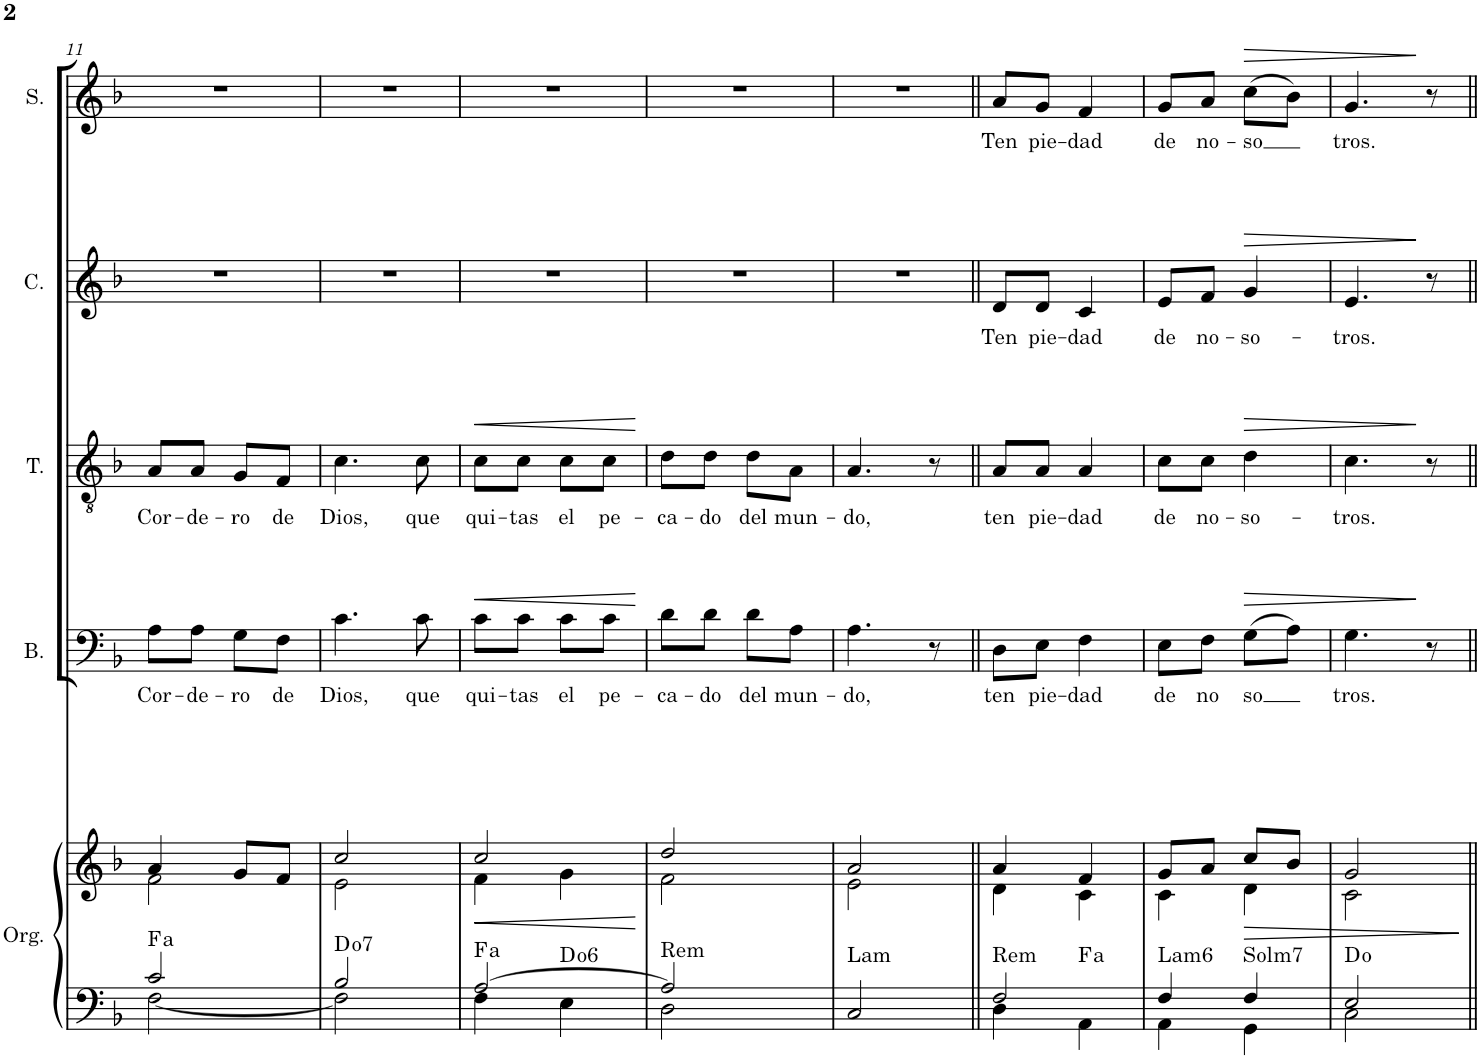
**kern	**kern	**dynam	**harte	**kern	**text	**dynam	**kern	**text	**dynam	**kern	**text	**dynam	**kern	**text	**dynam
*part5	*part5	*part5	*part5	*part4	*part4	*part4	*part3	*part3	*part3	*part2	*part2	*part2	*part1	*part1	*part1
*staff6	*staff5	*staff5/6	*	*staff4	*staff4	*staff4	*staff3	*staff3	*staff3	*staff2	*staff2	*staff2	*staff1	*staff1	*staff1
*I"Órgano	*	*	*	*I"Bajo	*	*	*I"Tenor	*	*	*I"Contralto	*	*	*I"Soprano	*	*
*	*	*	*	*I'B.	*	*	*I'T.	*	*	*I'C.	*	*	*I'S.	*	*
!!LO:PB:g=z
*clefF4	*clefG2	*	*	*clefF4	*	*	*clefGv2	*	*	*clefG2	*	*	*clefG2	*	*
*k[b-]	*k[b-]	*	*	*k[b-]	*	*	*k[b-]	*	*	*k[b-]	*	*	*k[b-]	*	*
*M2/4	*M2/4	*	*	*M2/4	*	*	*M2/4	*	*	*M2/4	*	*	*M2/4	*	*
=11	=11	=11	=11	=11	=11	=11	=11	=11	=11	=11	=11	=11	=11	=11	=11
*^	*^	*	*	*	*	*	*	*	*	*	*	*	*	*	*
!	!	!	!	!	!LO:H:kt=a	!	!LO:LY:b	!	!	!LO:LY:b	!	!	!	!	!	!	!
2c/	[2F\	4a/	2f\	.	.	8A\L	Cor-	.	8A/L	Cor-	.	2r	.	.	2r	.	.
!	!	!	!	!	!	!	!LO:LY:b	!	!	!LO:LY:b	!	!	!	!	!	!	!
.	.	.	.	.	.	8A\J	-de-	.	8A/J	-de-	.	.	.	.	.	.	.
!	!	!	!	!	!	!	!LO:LY:b	!	!	!LO:LY:b	!	!	!	!	!	!	!
.	.	8g/L	.	.	.	8G\L	-ro	.	8G/L	-ro	.	.	.	.	.	.	.
!	!	!	!	!	!	!	!LO:LY:b	!	!	!LO:LY:b	!	!	!	!	!	!	!
.	.	8f/J	.	.	.	8F\J	de	.	8F/J	de	.	.	.	.	.	.	.
=12	=12	=12	=12	=12	=12	=12	=12	=12	=12	=12	=12	=12	=12	=12	=12	=12	=12
!	!	!	!	!	!LO:H:kt=7	!	!LO:LY:b	!	!	!LO:LY:b	!	!	!	!	!	!	!
2B-/	2F\]	2cc/	2e\	.	D:dim7	4.c\	Dios,	.	4.c\	Dios,	.	2r	.	.	2r	.	.
!	!	!	!	!	!	!	!LO:LY:b	!	!	!LO:LY:b	!	!	!	!	!	!	!
.	.	.	.	.	.	8c\	que	.	8c\	que	.	.	.	.	.	.	.
=13	=13	=13	=13	=13	=13	=13	=13	=13	=13	=13	=13	=13	=13	=13	=13	=13	=13
!	!	!	!	!LO:HP:b	!LO:H:kt=a	!	!LO:LY:b	!LO:HP:b	!	!LO:LY:b	!LO:HP:b	!	!	!	!	!	!
[2A/	4F\	2cc/	4f\	<	.	8c\L	qui-	<	8c\L	qui-	<	2r	.	.	2r	.	.
!	!	!	!	!	!	!	!LO:LY:b	!	!	!LO:LY:b	!	!	!	!	!	!	!
.	.	.	.	.	.	8c\J	-tas	.	8c\J	-tas	.	.	.	.	.	.	.
!	!	!	!	!	!LO:H:kt=6	!	!LO:LY:b	!	!	!LO:LY:b	!	!	!	!	!	!	!
.	4E\	.	4g\	.	D:dim(6)	8c\L	el	.	8c\L	el	.	.	.	.	.	.	.
!	!	!	!	!	!	!	!LO:LY:b	!	!	!LO:LY:b	!	!	!	!	!	!	!
.	.	.	.	.	.	8c\J	pe-	.	8c\J	pe-	.	.	.	.	.	.	.
*v	*v	*	*	*	*	*	*	*	*	*	*	*	*	*	*	*	*
*	*v	*v	*	*	*	*	*	*	*	*	*	*	*	*	*	*
.	.	[	.	.	.	[	.	.	[	.	.	.	.	.	.
=14	=14	=14	=14	=14	=14	=14	=14	=14	=14	=14	=14	=14	=14	=14	=14
*^	*^	*	*	*	*	*	*	*	*	*	*	*	*	*	*
!	!	!	!	!	!LO:H:kt=Rem	!	!LO:LY:b	!	!	!LO:LY:b	!	!	!	!	!	!	!
2A/]	2D\	2dd/	2f\	.	N	8d\L	-ca-	.	8d\L	-ca-	.	2r	.	.	2r	.	.
!	!	!	!	!	!	!	!LO:LY:b	!	!	!LO:LY:b	!	!	!	!	!	!	!
.	.	.	.	.	.	8d\J	-do	.	8d\J	-do	.	.	.	.	.	.	.
!	!	!	!	!	!	!	!LO:LY:b	!	!	!LO:LY:b	!	!	!	!	!	!	!
.	.	.	.	.	.	8d\L	del	.	8d\L	del	.	.	.	.	.	.	.
!	!	!	!	!	!	!	!LO:LY:b	!	!	!LO:LY:b	!	!	!	!	!	!	!
.	.	.	.	.	.	8A\J	mun-	.	8A\J	mun-	.	.	.	.	.	.	.
*v	*v	*	*	*	*	*	*	*	*	*	*	*	*	*	*	*	*
=15	=15	=15	=15	=15	=15	=15	=15	=15	=15	=15	=15	=15	=15	=15	=15	=15
!	!	!	!	!LO:H:kt=Lam	!	!LO:LY:b	!	!	!LO:LY:b	!	!	!	!	!	!	!
2C/	2a/	2e\	.	N	4.A\	-do,	.	4.A/	-do,	.	2r	.	.	2r	.	.
.	.	.	.	.	8r	.	.	8r	.	.	.	.	.	.	.	.
=16||	=16||	=16||	=16||	=16||	=16||	=16||	=16||	=16||	=16||	=16||	=16||	=16||	=16||	=16||	=16||	=16||
*^	*	*	*	*	*	*	*	*	*	*	*	*	*	*	*	*
!	!	!	!	!	!LO:H:kt=Rem	!	!LO:LY:b	!	!	!LO:LY:b	!	!	!LO:LY:b	!	!	!LO:LY:b	!
2F/	4D\	4a/	4d\	.	N	8D\L	ten	.	8A/L	ten	.	8d/L	Ten	.	8a/L	Ten	.
!	!	!	!	!	!	!	!LO:LY:b	!	!	!LO:LY:b	!	!	!LO:LY:b	!	!	!LO:LY:b	!
.	.	.	.	.	.	8E\J	pie-	.	8A/J	pie-	.	8d/J	pie-	.	8g/J	pie-	.
!	!	!	!	!	!LO:H:kt=a	!	!LO:LY:b	!	!	!LO:LY:b	!	!	!LO:LY:b	!	!	!LO:LY:b	!
.	4AA\	4f/	4c\	.	.	4F\	-dad	.	4A/	-dad	.	4c/	-dad	.	4f/	-dad	.
=17	=17	=17	=17	=17	=17	=17	=17	=17	=17	=17	=17	=17	=17	=17	=17	=17	=17
!	!	!	!	!	!LO:H:kt=Lam6	!	!LO:LY:b	!	!	!LO:LY:b	!	!	!LO:LY:b	!	!	!LO:LY:b	!
4F/	4AA\	8g/L	4c\	.	N	8E\L	de	.	8c\L	de	.	8e/L	de	.	8g/L	de	.
!	!	!	!	!	!	!	!LO:LY:b	!	!	!LO:LY:b	!	!	!LO:LY:b	!	!	!LO:LY:b	!
.	.	8a/J	.	.	.	8F\J	no	.	8c\J	no-	.	8f/J	no-	.	8a/J	no-	.
!	!	!	!	!LO:HP:b	!LO:H:kt=Solm7	!	!LO:LY:b	!LO:HP:b	!	!LO:LY:b	!LO:HP:b	!	!LO:LY:b	!LO:HP:b	!	!LO:LY:b	!LO:HP:b
4F/	4GG\	8cc/L	4d\	>	N	(8G\L	so	>	4d\	-so-	>	4g/	-so-	>	(8cc\L	-so	>
.	.	8b-/J	.	.	.	8A\J)	.	.	.	.	.	.	.	.	8b-\J)	.	.
=18	=18	=18	=18	=18	=18	=18	=18	=18	=18	=18	=18	=18	=18	=18	=18	=18	=18
!	!	!	!	!	!	!	!LO:LY:b	!	!	!LO:LY:b	!	!	!LO:LY:b	!	!	!LO:LY:b	!
2E/	2C\	2g/	2c\	.	D:dim	4.G\	tros.	.	4.c\	-tros.	.	4.e/	-tros.	.	4.g/	tros.	.
.	.	.	.	.	.	8r	.	]	8r	.	]	8r	.	]	8r	.	]
*v	*v	*	*	*	*	*	*	*	*	*	*	*	*	*	*	*	*
*	*v	*v	*	*	*	*	*	*	*	*	*	*	*	*	*	*
.	.	]	.	.	.	.	.	.	.	.	.	.	.	.	.
=||	=||	=||	=||	=||	=||	=||	=||	=||	=||	=||	=||	=||	=||	=||	=||
*-	*-	*-	*-	*-	*-	*-	*-	*-	*-	*-	*-	*-	*-	*-	*-
